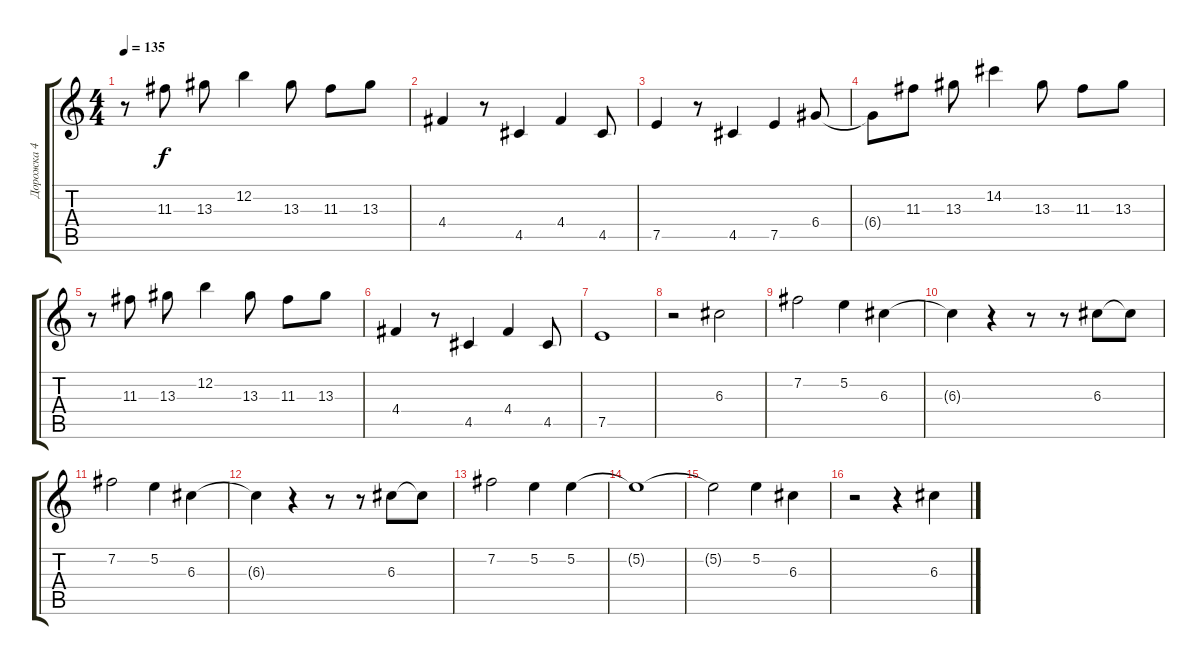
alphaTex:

\track ("Дорожка 4" "Дорожка 4") {instrument overdrivenguitar}
\staff {score tabs}
\tuning (E4 B3 G3 D3 A2 E2) {hide}
\ts (4 4)
\tempo 135
\clef g2
\ks c
r.8{dy f} 11.3.8 13.3.8 12.2.4 13.3.8 11.3.8 13.3.8 |
4.4.4 r.8 4.5.4 4.4.4 4.5.8 |
7.5.4 r.8 4.5.4 7.5.4 6.4.8 |
6.4{t}.8 11.3.8 13.3.8 14.2.4 13.3.8 11.3.8 13.3.8 |
r.8 11.3.8 13.3.8 12.2.4 13.3.8 11.3.8 13.3.8 |
4.4.4 r.8 4.5.4 4.4.4 4.5.8 |
7.5.1 |
r.2 6.3.2 |
7.2.2 5.2.4 6.3.4 |
6.3{t}.4 r.4 r.8 r.8 6.3.8 6.3{t}.8 |
7.2.2 5.2.4 6.3.4 |
6.3{t}.4 r.4 r.8 r.8 6.3.8 6.3{t}.8 |
7.2.2 5.2.4 5.2.4 |
5.2{t}.1 |
5.2{t}.2 5.2.4 6.3.4 |
r.2 r.4 6.3.4
